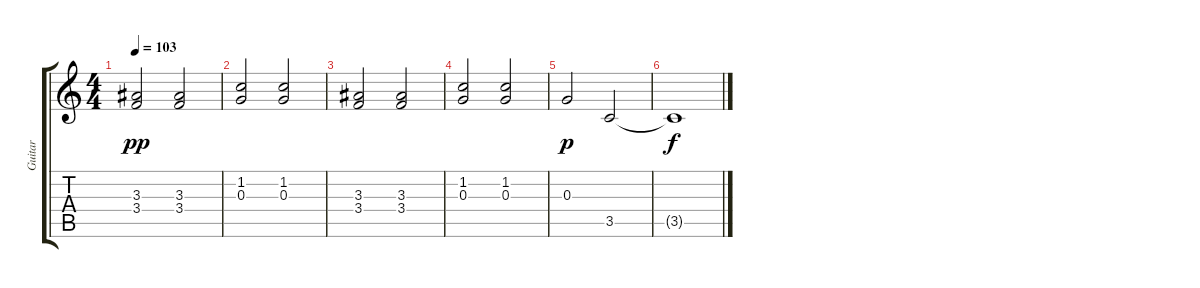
\track ("Guitar" "Guitar") {instrument overdrivenguitar}
\staff {score tabs}
\tuning (E4 B3 G3 D3 A2 E2) {hide}
\ts (4 4)
\tempo 103
\clef g2
\ks c
(3.3 3.4).2{dy pp} (3.3 3.4).2 |
(1.2 0.3).2 (1.2 0.3).2 |
(3.3 3.4).2 (3.3 3.4).2 |
(1.2 0.3).2 (1.2 0.3).2 |
0.3.2{dy p} 3.5.2 |
3.5{t}.1{dy f}
